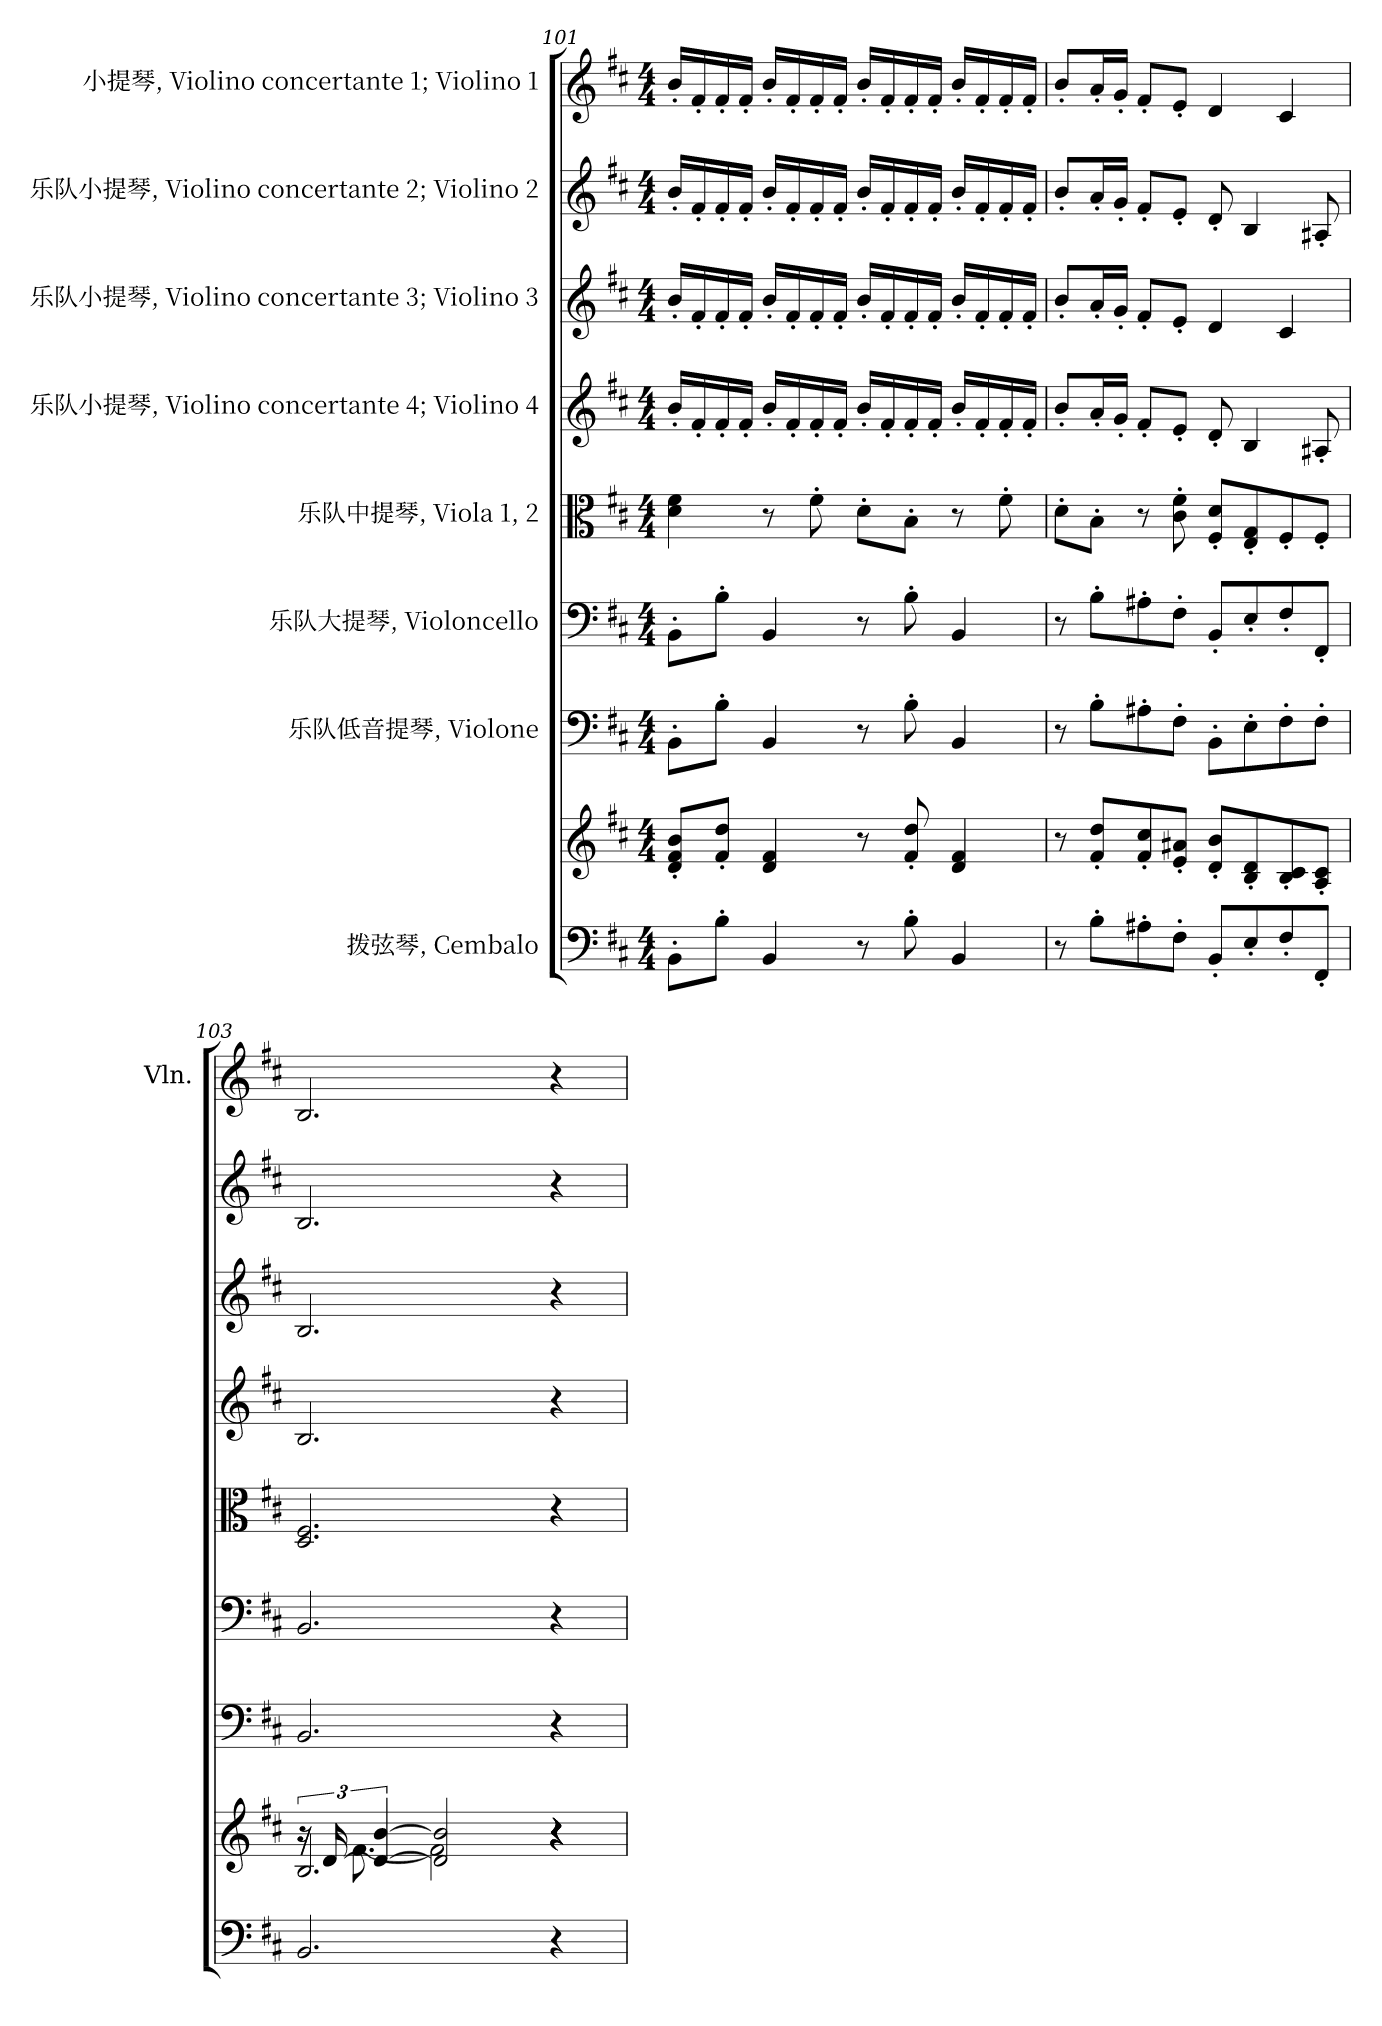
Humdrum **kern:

**kern	**kern	**kern	**kern	**kern	**kern	**kern	**kern	**kern
*part8	*part8	*part7	*part6	*part5	*part4	*part3	*part2	*part1
*staff9	*staff8	*staff7	*staff6	*staff5	*staff4	*staff3	*staff2	*staff1
*I"拨弦琴, Cembalo	*	*I"乐队低音提琴, Violone	*I"乐队大提琴, Violoncello	*I"乐队中提琴, Viola 1, 2	*I"乐队小提琴, Violino concertante 4; Violino 4	*I"乐队小提琴, Violino concertante 3; Violino 3	*I"乐队小提琴, Violino concertante 2; Violino 2	*I"小提琴, Violino concertante 1; Violino 1
*	*	*	*	*	*	*	*	*I'Vln.
!!LO:PB:g=z
*clefF4	*clefG2	*clefF4	*clefF4	*clefC3	*clefG2	*clefG2	*clefG2	*clefG2
*	*	*ITrd7c12	*	*	*	*	*	*
*k[f#c#]	*k[f#c#]	*k[f#c#]	*k[f#c#]	*k[f#c#]	*k[f#c#]	*k[f#c#]	*k[f#c#]	*k[f#c#]
*M4/4	*M4/4	*M4/4	*M4/4	*M4/4	*M4/4	*M4/4	*M4/4	*M4/4
=101	=101	=101	=101	=101	=101	=101	=101	=101
8BB'\L	8d/' 8f#/' 8b/'L	8BBB'\L	8BB'\L	4d\ 4f#\	16b'/LL	16b'/LL	16b'/LL	16b'/LL
.	.	.	.	.	16f#'/	16f#'/	16f#'/	16f#'/
8B'\J	8f#/' 8dd/'J	8BB'\J	8B'\J	.	16f#'/	16f#'/	16f#'/	16f#'/
.	.	.	.	.	16f#'/JJ	16f#'/JJ	16f#'/JJ	16f#'/JJ
4BB/	4d/ 4f#/	4BBB/	4BB/	8r	16b'/LL	16b'/LL	16b'/LL	16b'/LL
.	.	.	.	.	16f#'/	16f#'/	16f#'/	16f#'/
.	.	.	.	8f#'\	16f#'/	16f#'/	16f#'/	16f#'/
.	.	.	.	.	16f#'/JJ	16f#'/JJ	16f#'/JJ	16f#'/JJ
8r	8r	8r	8r	8d'\L	16b'/LL	16b'/LL	16b'/LL	16b'/LL
.	.	.	.	.	16f#'/	16f#'/	16f#'/	16f#'/
8B'\	8f#/' 8dd/'	8BB'\	8B'\	8B'\J	16f#'/	16f#'/	16f#'/	16f#'/
.	.	.	.	.	16f#'/JJ	16f#'/JJ	16f#'/JJ	16f#'/JJ
4BB/	4d/ 4f#/	4BBB/	4BB/	8r	16b'/LL	16b'/LL	16b'/LL	16b'/LL
*	*	*	*	*	*	*	*	*MM118
.	.	.	.	.	16f#'/	16f#'/	16f#'/	16f#'/
*	*	*	*	*	*	*	*	*MM116
.	.	.	.	8f#'\	16f#'/	16f#'/	16f#'/	16f#'/
*	*	*	*	*	*	*	*	*MM114
.	.	.	.	.	16f#'/JJ	16f#'/JJ	16f#'/JJ	16f#'/JJ
=102	=102	=102	=102	=102	=102	=102	=102	=102
*	*	*	*	*	*	*	*	*MM112
8r	8r	8r	8r	8d'\L	8b'/L	8b'/L	8b'/L	8b'/L
*	*	*	*	*	*	*	*	*MM108
8B'\L	8f#/' 8dd/'L	8BB'\L	8B'\L	8B'\J	16a'/L	16a'/L	16a'/L	16a'/L
*	*	*	*	*	*	*	*	*MM106
.	.	.	.	.	16g'/JJ	16g'/JJ	16g'/JJ	16g'/JJ
*	*	*	*	*	*	*	*	*MM104
8A#X'\	8f#/' 8cc#/'	8AA#X'\	8A#X'\	8r	8f#'/L	8f#'/L	8f#'/L	8f#'/L
*	*	*	*	*	*	*	*	*MM100
8F#'\J	8e/' 8a#X/'J	8FF#'\J	8F#'\J	8c#\' 8f#\'	8e'/J	8e'/J	8e'/J	8e'/J
*	*	*	*	*	*	*	*	*MM96
8BB'/L	8d/' 8b/'L	8BBB'\L	8BB'/L	8F#/' 8d/'L	8d'/	4d/	8d'/	4d/
8E'/	8B/' 8d/'	8EE'\	8E'/	8E/' 8G/'	4B/	.	4B/	.
*	*	*	*	*	*	*	*	*MM88
8F#'/	8B/' 8c#/'	8FF#'\	8F#'/	8F#'/	.	4c#/	.	4c#/
8FF#'/J	8A/' 8c#/'J	8FF#'\J	8FF#'/J	8F#'/J	8A#X'/	.	8A#X'/	.
=103	=103	=103	=103	=103	=103	=103	=103	=103
*	*	*	*	*	*	*	*	*MM80
*	*^	*	*	*	*	*	*	*
*	*	*^	*	*	*	*	*	*	*
2.BB/	24r	16r	2.B/	2.BBB/	2.BB/	2.D/ 2.F#/	2.B/	2.B/	2.B/	2.B/
.	[24d/	.	.	.	.	.	.	.	.	.
.	.	[8.f#\	.	.	.	.	.	.	.	.
.	6d/_ [6b/	.	.	.	.	.	.	.	.	.
.	2d/] 2b/]	2f#\]	.	.	.	.	.	.	.	.
4r	4r	4r	4r	4r	4r	4r	4r	4r	4r	4r
*	*v	*v	*v	*	*	*	*	*	*	*
=	=	=	=	=	=	=	=	=
*-	*-	*-	*-	*-	*-	*-	*-	*-
